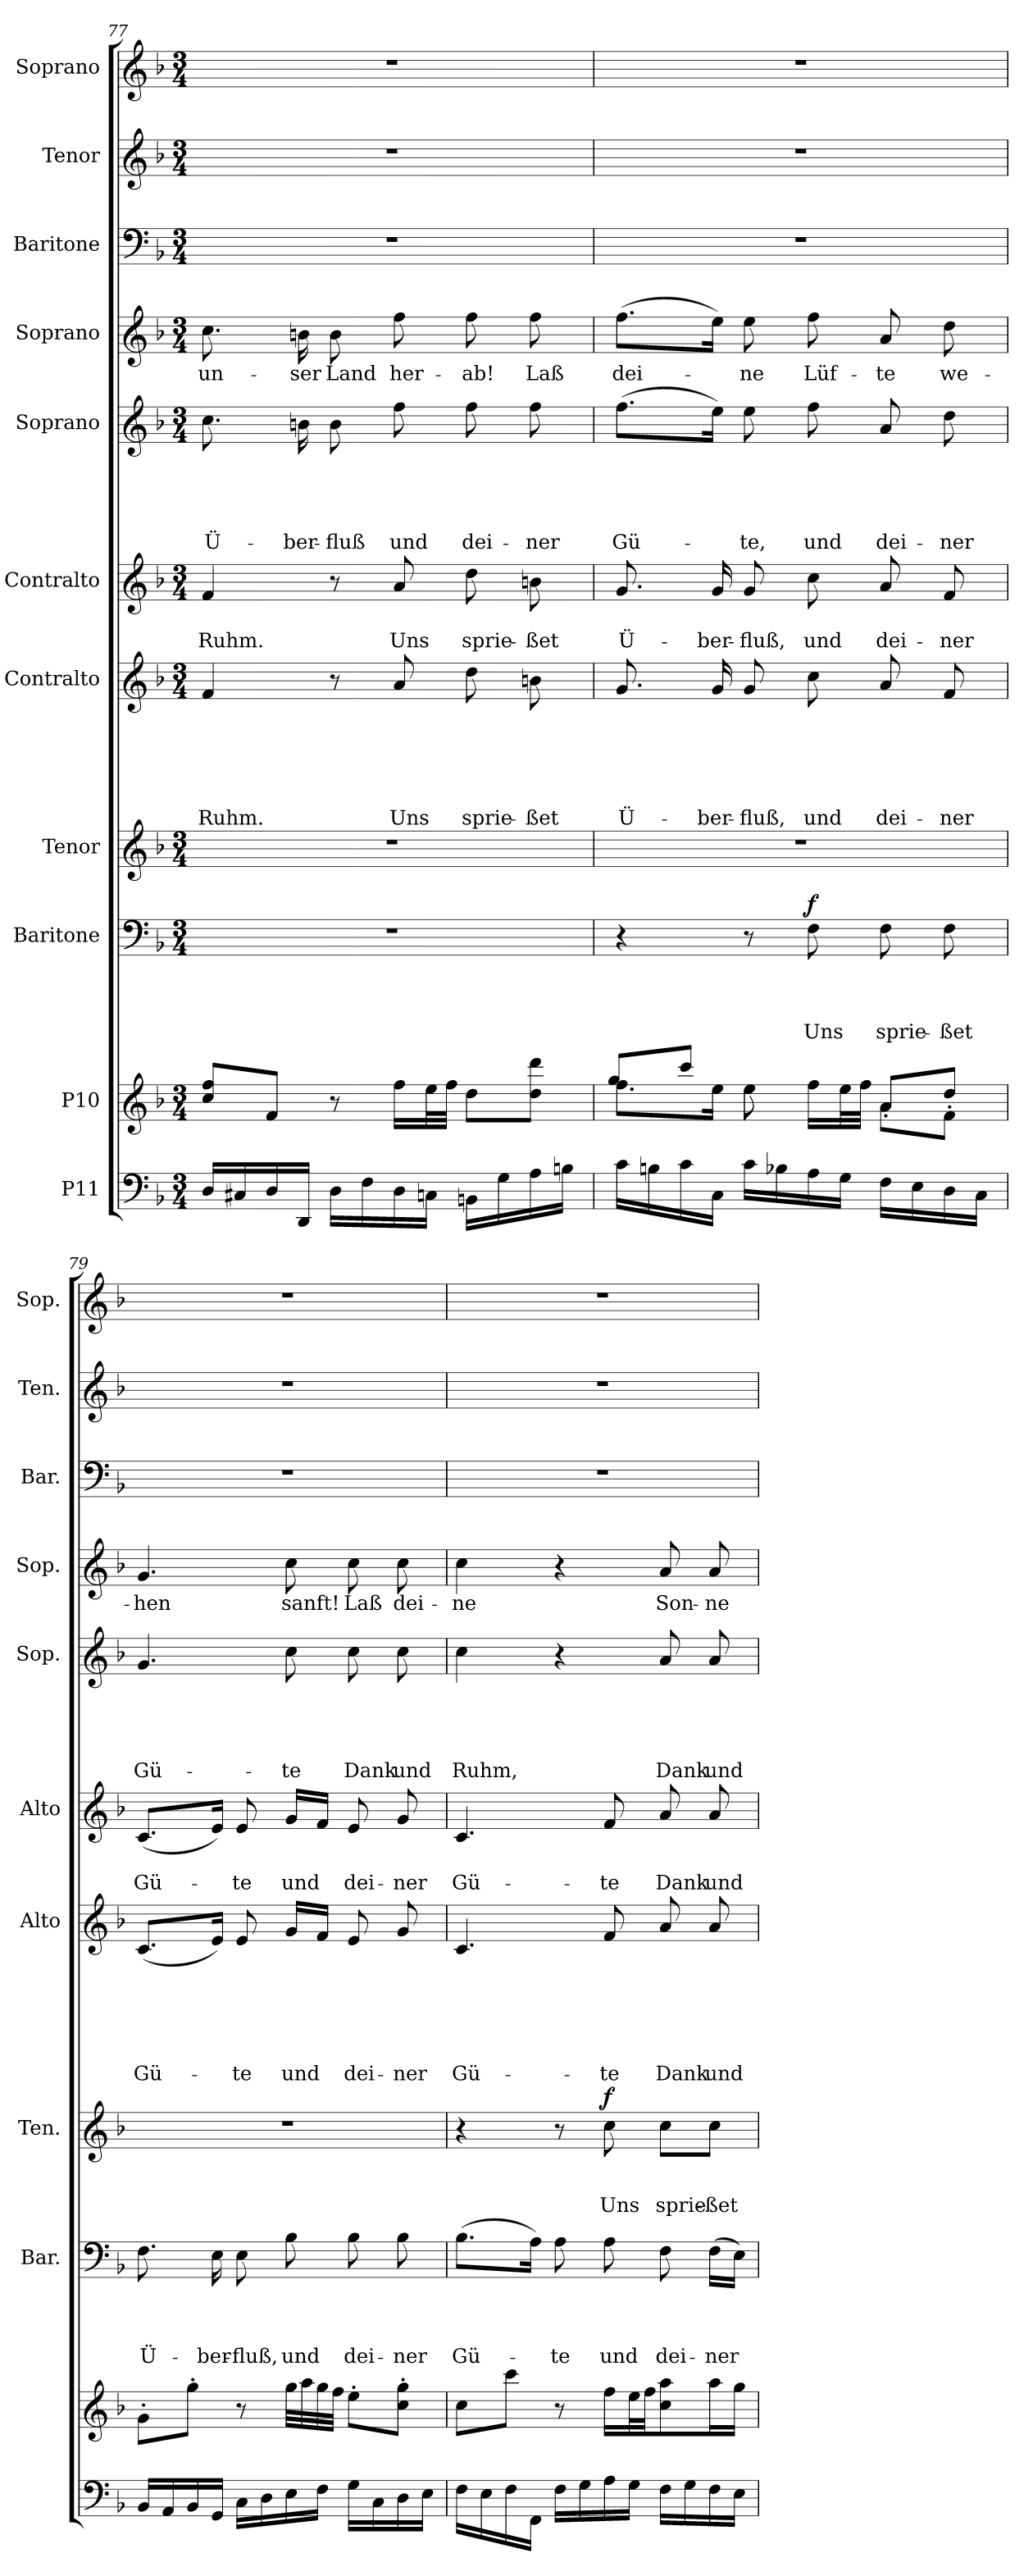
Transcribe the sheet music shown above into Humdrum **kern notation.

**kern	**kern	**kern	**text	**text	**text	**text	**dynam	**kern	**text	**text	**text	**dynam	**kern	**text	**text	**text	**text	**text	**text	**kern	**text	**text	**kern	**text	**text	**text	**text	**text	**kern	**text	**kern	**kern	**kern
*part11	*part10	*part9	*part9	*part9	*part9	*part9	*part9	*part8	*part8	*part8	*part8	*part8	*part7	*part7	*part7	*part7	*part7	*part7	*part7	*part6	*part6	*part6	*part5	*part5	*part5	*part5	*part5	*part5	*part4	*part4	*part3	*part2	*part1
*staff11	*staff10	*staff9	*staff9	*staff9	*staff9	*staff9	*staff9	*staff8	*staff8	*staff8	*staff8	*staff8	*staff7	*staff7	*staff7	*staff7	*staff7	*staff7	*staff7	*staff6	*staff6	*staff6	*staff5	*staff5	*staff5	*staff5	*staff5	*staff5	*staff4	*staff4	*staff3	*staff2	*staff1
*I"P11	*I"P10	*I"Baritone	*	*	*	*	*	*I"Tenor	*	*	*	*	*I"Contralto	*	*	*	*	*	*	*I"Contralto	*	*	*I"Soprano	*	*	*	*	*	*I"Soprano	*	*I"Baritone	*I"Tenor	*I"Soprano
*	*	*I'Bar.	*	*	*	*	*	*I'Ten.	*	*	*	*	*I'Alto	*	*	*	*	*	*	*I'Alto	*	*	*I'Sop.	*	*	*	*	*	*I'Sop.	*	*I'Bar.	*I'Ten.	*I'Sop.
*clefF4	*clefG2	*clefF4	*	*	*	*	*	*clefG2	*	*	*	*	*clefG2	*	*	*	*	*	*	*clefG2	*	*	*clefG2	*	*	*	*	*	*clefG2	*	*clefF4	*clefG2	*clefG2
*	*	*	*	*	*	*	*	*ITrd7c12	*	*	*	*	*	*	*	*	*	*	*	*	*	*	*	*	*	*	*	*	*	*	*	*ITrd7c12	*
*k[b-]	*k[b-]	*k[b-]	*	*	*	*	*	*k[b-]	*	*	*	*	*k[b-]	*	*	*	*	*	*	*k[b-]	*	*	*k[b-]	*	*	*	*	*	*k[b-]	*	*k[b-]	*k[b-]	*k[b-]
*F:	*F:	*F:	*	*	*	*	*	*F:	*	*	*	*	*F:	*	*	*	*	*	*	*F:	*	*	*F:	*	*	*	*	*	*F:	*	*F:	*F:	*F:
*M3/4	*M3/4	*M3/4	*	*	*	*	*	*M3/4	*	*	*	*	*M3/4	*	*	*	*	*	*	*M3/4	*	*	*M3/4	*	*	*	*	*	*M3/4	*	*M3/4	*M3/4	*M3/4
=77	=77	=77	=77	=77	=77	=77	=77	=77	=77	=77	=77	=77	=77	=77	=77	=77	=77	=77	=77	=77	=77	=77	=77	=77	=77	=77	=77	=77	=77	=77	=77	=77	=77
*^	*^	*	*	*	*	*	*	*	*	*	*	*	*	*	*	*	*	*	*	*	*	*	*	*	*	*	*	*	*	*	*	*	*
*	*	*	*^	*	*	*	*	*	*	*	*	*	*	*	*	*	*	*	*	*	*	*	*	*	*	*	*	*	*	*	*	*	*	*	*
!	!	!	!	!	!LO:N:vis=1	!	!	!	!	!	!LO:N:vis=1	!	!	!	!	!	!	!	!	!	!	!LO:LY:b	!	!	!LO:LY:b	!	!	!	!	!	!LO:LY:b	!	!LO:LY:b	!	!	!
16D/LL	2.ryy	2.ryy	2.ryy	8cc/ 8ff/L	2.r	.	.	.	.	.	2.r	.	.	.	.	4f/	.	.	.	.	.	Ruhm.	4f/	.	Ruhm.	8.cc\	.	.	.	.	Ü-	8.cc\	un-	2.r	2.r	2.r
16C#X/	.	.	.	.	.	.	.	.	.	.	.	.	.	.	.	.	.	.	.	.	.	.	.	.	.	.	.	.	.	.	.	.	.	.	.	.
16D/	.	.	.	8f/J	.	.	.	.	.	.	.	.	.	.	.	.	.	.	.	.	.	.	.	.	.	.	.	.	.	.	.	.	.	.	.	.
!	!	!	!	!	!	!	!	!	!	!	!	!	!	!	!	!	!	!	!	!	!	!	!	!	!	!	!	!	!	!	!LO:LY:b	!	!LO:LY:b	!	!	!
16DD/JJ	.	.	.	.	.	.	.	.	.	.	.	.	.	.	.	.	.	.	.	.	.	.	.	.	.	16bn\	.	.	.	.	-ber-	16bn\	-ser	.	.	.
!	!	!	!	!	!	!	!	!	!	!	!	!	!	!	!	!	!	!	!	!	!	!	!	!	!	!	!	!	!	!	!LO:LY:b	!	!LO:LY:b	!	!	!
16D\LL	.	.	.	8r	.	.	.	.	.	.	.	.	.	.	.	8r	.	.	.	.	.	.	8r	.	.	8b\	.	.	.	.	-fluß	8b\	Land	.	.	.
16F\	.	.	.	.	.	.	.	.	.	.	.	.	.	.	.	.	.	.	.	.	.	.	.	.	.	.	.	.	.	.	.	.	.	.	.	.
!	!	!	!	!	!	!	!	!	!	!	!	!	!	!	!	!	!	!	!	!	!	!LO:LY:b	!	!	!LO:LY:b	!	!	!	!	!	!LO:LY:b	!	!LO:LY:b	!	!	!
16D\	.	.	.	16ff\LL	.	.	.	.	.	.	.	.	.	.	.	8a/	.	.	.	.	.	Uns	8a/	.	Uns	8ff\	.	.	.	.	und	8ff\	her-	.	.	.
16Cn\JJ	.	.	.	32ee\L	.	.	.	.	.	.	.	.	.	.	.	.	.	.	.	.	.	.	.	.	.	.	.	.	.	.	.	.	.	.	.	.
.	.	.	.	32ff\JJJ	.	.	.	.	.	.	.	.	.	.	.	.	.	.	.	.	.	.	.	.	.	.	.	.	.	.	.	.	.	.	.	.
!	!	!	!	!	!	!	!	!	!	!	!	!	!	!	!	!	!	!	!	!	!	!LO:LY:b	!	!	!LO:LY:b	!	!	!	!	!	!LO:LY:b	!	!LO:LY:b	!	!	!
16BBn\LL	.	.	.	8dd\L	.	.	.	.	.	.	.	.	.	.	.	8dd\	.	.	.	.	.	sprie-	8dd\	.	sprie-	8ff\	.	.	.	.	dei-	8ff\	-ab!	.	.	.
16G\	.	.	.	.	.	.	.	.	.	.	.	.	.	.	.	.	.	.	.	.	.	.	.	.	.	.	.	.	.	.	.	.	.	.	.	.
!	!	!	!	!	!	!	!	!	!	!	!	!	!	!	!	!	!	!	!	!	!	!LO:LY:b	!	!	!LO:LY:b	!	!	!	!	!	!LO:LY:b	!	!LO:LY:b	!	!	!
16A\	.	.	.	8dd\ 8ddd\J	.	.	.	.	.	.	.	.	.	.	.	8bn\	.	.	.	.	.	-ßet	8bn\	.	-ßet	8ff\	.	.	.	.	-ner	8ff\	Laß	.	.	.
16Bn\JJ	.	.	.	.	.	.	.	.	.	.	.	.	.	.	.	.	.	.	.	.	.	.	.	.	.	.	.	.	.	.	.	.	.	.	.	.
!!LO:PB:g=z
=78	=78	=78	=78	=78	=78	=78	=78	=78	=78	=78	=78	=78	=78	=78	=78	=78	=78	=78	=78	=78	=78	=78	=78	=78	=78	=78	=78	=78	=78	=78	=78	=78	=78	=78	=78	=78
!	!	!	!	!	!	!	!	!	!	!	!LO:N:vis=1	!	!	!	!	!	!	!	!	!	!	!LO:LY:b	!	!	!LO:LY:b	!	!	!	!	!	!LO:LY:b	!	!LO:LY:b	!LO:N:vis=1	!	!
16c\LL	2.ryy	2.ryy	8.ff\L	8gg/L	4r	.	.	.	.	.	2.r	.	.	.	.	8.g/	.	.	.	.	.	Ü-	8.g/	.	Ü-	(>8.ff\L	.	.	.	.	Gü-	(>8.ff\L	dei-	2.r	2.r	2.r
16Bn\	.	.	.	.	.	.	.	.	.	.	.	.	.	.	.	.	.	.	.	.	.	.	.	.	.	.	.	.	.	.	.	.	.	.	.	.
16c\	.	.	.	8ccc/J	.	.	.	.	.	.	.	.	.	.	.	.	.	.	.	.	.	.	.	.	.	.	.	.	.	.	.	.	.	.	.	.
!	!	!	!	!	!	!	!	!	!	!	!	!	!	!	!	!	!	!	!	!	!	!LO:LY:b	!	!	!LO:LY:b	!	!	!	!	!	!	!	!	!	!	!
16C\JJ	.	.	16ee\Jk	.	.	.	.	.	.	.	.	.	.	.	.	16g/	.	.	.	.	.	-ber-	16g/	.	-ber-	16ee\Jk)	.	.	.	.	.	16ee\Jk)	.	.	.	.
!	!	!	!	!	!	!	!	!	!	!	!	!	!	!	!	!	!	!	!	!	!	!LO:LY:b	!	!	!LO:LY:b	!	!	!	!	!	!LO:LY:b	!	!LO:LY:b	!	!	!
16c\LL	.	.	8ee\	8ee\	8r	.	.	.	.	.	.	.	.	.	.	8g/	.	.	.	.	.	-fluß,	8g/	.	-fluß,	8ee\	.	.	.	.	-te,	8ee\	-ne	.	.	.
16B-X\	.	.	.	.	.	.	.	.	.	.	.	.	.	.	.	.	.	.	.	.	.	.	.	.	.	.	.	.	.	.	.	.	.	.	.	.
!	!	!	!	!	!	!	!	!	!LO:LY:b	!LO:DY:a	!	!	!	!	!	!	!	!	!	!	!	!LO:LY:b	!	!	!LO:LY:b	!	!	!	!	!	!LO:LY:b	!	!LO:LY:b	!	!	!
16A\	.	.	8ryy	16ff\LL	8F\	.	.	.	Uns	f	.	.	.	.	.	8cc\	.	.	.	.	.	und	8cc\	.	und	8ff\	.	.	.	.	und	8ff\	Lüf-	.	.	.
16G\JJ	.	.	.	32ee\L	.	.	.	.	.	.	.	.	.	.	.	.	.	.	.	.	.	.	.	.	.	.	.	.	.	.	.	.	.	.	.	.
.	.	.	.	32ff\JJJ	.	.	.	.	.	.	.	.	.	.	.	.	.	.	.	.	.	.	.	.	.	.	.	.	.	.	.	.	.	.	.	.
!	!	!	!	!	!	!	!	!	!LO:LY:b	!	!	!	!	!	!	!	!	!	!	!	!	!LO:LY:b	!	!	!LO:LY:b	!	!	!	!	!	!LO:LY:b	!	!LO:LY:b	!	!	!
16F\LL	.	.	8a'</L	8a\L	8F\	.	.	.	sprie-	.	.	.	.	.	.	8a/	.	.	.	.	.	dei-	8a/	.	dei-	8a/	.	.	.	.	dei-	8a/	-te	.	.	.
16E\	.	.	.	.	.	.	.	.	.	.	.	.	.	.	.	.	.	.	.	.	.	.	.	.	.	.	.	.	.	.	.	.	.	.	.	.
!	!	!	!	!	!	!	!	!	!LO:LY:b	!	!	!	!	!	!	!	!	!	!	!	!	!LO:LY:b	!	!	!LO:LY:b	!	!	!	!	!	!LO:LY:b	!	!LO:LY:b	!	!	!
16D\	.	.	8dd'</J	8f\J	8F\	.	.	.	-ßet	.	.	.	.	.	.	8f/	.	.	.	.	.	-ner	8f/	.	-ner	8dd\	.	.	.	.	-ner	8dd\	we-	.	.	.
16C\JJ	.	.	.	.	.	.	.	.	.	.	.	.	.	.	.	.	.	.	.	.	.	.	.	.	.	.	.	.	.	.	.	.	.	.	.	.
=79	=79	=79	=79	=79	=79	=79	=79	=79	=79	=79	=79	=79	=79	=79	=79	=79	=79	=79	=79	=79	=79	=79	=79	=79	=79	=79	=79	=79	=79	=79	=79	=79	=79	=79	=79	=79
!	!	!	!	!	!	!	!	!	!LO:LY:b	!	!LO:N:vis=1	!	!	!	!	!	!	!	!	!	!	!LO:LY:b	!	!	!LO:LY:b	!	!	!	!	!	!LO:LY:b	!	!LO:LY:b	!	!	!
16BB-/LL	2.ryy	2.ryy	2.ryy	8g'>\L	8.F\	.	.	.	Ü-	.	2.r	.	.	.	.	(<8.c/L	.	.	.	.	.	Gü-	(<8.c/L	.	Gü-	4.g/	.	.	.	.	Gü-	4.g/	-hen	2.r	2.r	2.r
16AA/	.	.	.	.	.	.	.	.	.	.	.	.	.	.	.	.	.	.	.	.	.	.	.	.	.	.	.	.	.	.	.	.	.	.	.	.
16BB-/	.	.	.	8gg'>\J	.	.	.	.	.	.	.	.	.	.	.	.	.	.	.	.	.	.	.	.	.	.	.	.	.	.	.	.	.	.	.	.
!	!	!	!	!	!	!	!	!	!LO:LY:b	!	!	!	!	!	!	!	!	!	!	!	!	!	!	!	!	!	!	!	!	!	!	!	!	!	!	!
16GG/JJ	.	.	.	.	16E\	.	.	.	-ber-	.	.	.	.	.	.	16e/Jk)	.	.	.	.	.	.	16e/Jk)	.	.	.	.	.	.	.	.	.	.	.	.	.
!	!	!	!	!	!	!	!	!	!LO:LY:b	!	!	!	!	!	!	!	!	!	!	!	!	!LO:LY:b	!	!	!LO:LY:b	!	!	!	!	!	!	!	!	!	!	!
16C\LL	.	.	.	8r	8E\	.	.	.	-fluß,	.	.	.	.	.	.	8e/	.	.	.	.	.	-te	8e/	.	-te	.	.	.	.	.	.	.	.	.	.	.
16D\	.	.	.	.	.	.	.	.	.	.	.	.	.	.	.	.	.	.	.	.	.	.	.	.	.	.	.	.	.	.	.	.	.	.	.	.
!	!	!	!	!	!	!	!	!	!LO:LY:b	!	!	!	!	!	!	!	!	!	!	!	!	!LO:LY:b	!	!	!LO:LY:b	!	!	!	!	!	!LO:LY:b	!	!LO:LY:b	!	!	!
16E\	.	.	.	32gg\LLL	8B-\	.	.	.	und	.	.	.	.	.	.	16g/LL	.	.	.	.	.	und	16g/LL	.	und	8cc\	.	.	.	.	-te	8cc\	sanft!	.	.	.
.	.	.	.	32aa\	.	.	.	.	.	.	.	.	.	.	.	.	.	.	.	.	.	.	.	.	.	.	.	.	.	.	.	.	.	.	.	.
16F\JJ	.	.	.	32gg\	.	.	.	.	.	.	.	.	.	.	.	16f/JJ	.	.	.	.	.	.	16f/JJ	.	.	.	.	.	.	.	.	.	.	.	.	.
.	.	.	.	32ff\JJJ	.	.	.	.	.	.	.	.	.	.	.	.	.	.	.	.	.	.	.	.	.	.	.	.	.	.	.	.	.	.	.	.
!	!	!	!	!	!	!	!	!	!LO:LY:b	!	!	!	!	!	!	!	!	!	!	!	!	!LO:LY:b	!	!	!LO:LY:b	!	!	!	!	!	!LO:LY:b	!	!LO:LY:b	!	!	!
16G\LL	.	.	.	8ee'>\L	8B-\	.	.	.	dei-	.	.	.	.	.	.	8e/	.	.	.	.	.	dei-	8e/	.	dei-	8cc\	.	.	.	.	Dank	8cc\	Laß	.	.	.
16C\	.	.	.	.	.	.	.	.	.	.	.	.	.	.	.	.	.	.	.	.	.	.	.	.	.	.	.	.	.	.	.	.	.	.	.	.
!	!	!	!	!	!	!	!	!	!LO:LY:b	!	!	!	!	!	!	!	!	!	!	!	!	!LO:LY:b	!	!	!LO:LY:b	!	!	!	!	!	!LO:LY:b	!	!LO:LY:b	!	!	!
16D\	.	.	.	8cc\'> 8gg\'>J	8B-\	.	.	.	-ner	.	.	.	.	.	.	8g/	.	.	.	.	.	-ner	8g/	.	-ner	8cc\	.	.	.	.	und	8cc\	dei-	.	.	.
16E\JJ	.	.	.	.	.	.	.	.	.	.	.	.	.	.	.	.	.	.	.	.	.	.	.	.	.	.	.	.	.	.	.	.	.	.	.	.
=80	=80	=80	=80	=80	=80	=80	=80	=80	=80	=80	=80	=80	=80	=80	=80	=80	=80	=80	=80	=80	=80	=80	=80	=80	=80	=80	=80	=80	=80	=80	=80	=80	=80	=80	=80	=80
!	!	!	!	!	!	!	!	!	!LO:LY:b	!	!	!	!	!	!	!	!	!	!	!	!	!LO:LY:b	!	!	!LO:LY:b	!	!	!	!	!	!LO:LY:b	!	!LO:LY:b	!	!	!
16F\LL	2.ryy	2.ryy	2.ryy	8cc\L	(>8.B-\L	.	.	.	Gü-	.	4r	.	.	.	.	4.c/	.	.	.	.	.	Gü-	4.c/	.	Gü-	4cc\	.	.	.	.	Ruhm,	4cc\	-ne	2.r	2.r	2.r
16E\	.	.	.	.	.	.	.	.	.	.	.	.	.	.	.	.	.	.	.	.	.	.	.	.	.	.	.	.	.	.	.	.	.	.	.	.
16F\	.	.	.	8ccc\J	.	.	.	.	.	.	.	.	.	.	.	.	.	.	.	.	.	.	.	.	.	.	.	.	.	.	.	.	.	.	.	.
16FF\JJ	.	.	.	.	16A\Jk)	.	.	.	.	.	.	.	.	.	.	.	.	.	.	.	.	.	.	.	.	.	.	.	.	.	.	.	.	.	.	.
!	!	!	!	!	!	!	!	!	!LO:LY:b	!	!	!	!	!	!	!	!	!	!	!	!	!	!	!	!	!	!	!	!	!	!	!	!	!	!	!
16F\LL	.	.	.	8r	8A\	.	.	.	-te	.	8r	.	.	.	.	.	.	.	.	.	.	.	.	.	.	4r	.	.	.	.	.	4r	.	.	.	.
16G\	.	.	.	.	.	.	.	.	.	.	.	.	.	.	.	.	.	.	.	.	.	.	.	.	.	.	.	.	.	.	.	.	.	.	.	.
!	!	!	!	!	!	!	!	!	!LO:LY:b	!	!	!	!	!LO:LY:b	!LO:DY:a	!	!	!	!	!	!	!LO:LY:b	!	!	!LO:LY:b	!	!	!	!	!	!	!	!	!	!	!
16A\	.	.	.	16ff\LL	8A\	.	.	.	und	.	8c\	.	.	Uns	f	8f/	.	.	.	.	.	-te	8f/	.	-te	.	.	.	.	.	.	.	.	.	.	.
16G\JJ	.	.	.	32ee\L	.	.	.	.	.	.	.	.	.	.	.	.	.	.	.	.	.	.	.	.	.	.	.	.	.	.	.	.	.	.	.	.
.	.	.	.	32ff\JJ	.	.	.	.	.	.	.	.	.	.	.	.	.	.	.	.	.	.	.	.	.	.	.	.	.	.	.	.	.	.	.	.
!	!	!	!	!	!	!	!	!	!LO:LY:b	!	!	!	!	!LO:LY:b	!	!	!	!	!	!	!	!LO:LY:b	!	!	!LO:LY:b	!	!	!	!	!	!LO:LY:b	!	!LO:LY:b	!	!	!
16F\LL	.	.	.	8cc\ 8aa\	8F\	.	.	.	dei-	.	8c\L	.	.	sprie-	.	8a/	.	.	.	.	.	Dank	8a/	.	Dank	8a/	.	.	.	.	Dank	8a/	Son-	.	.	.
16G\	.	.	.	.	.	.	.	.	.	.	.	.	.	.	.	.	.	.	.	.	.	.	.	.	.	.	.	.	.	.	.	.	.	.	.	.
!	!	!	!	!	!	!	!	!	!LO:LY:b	!	!	!	!	!LO:LY:b	!	!	!	!	!	!	!	!LO:LY:b	!	!	!LO:LY:b	!	!	!	!	!	!LO:LY:b	!	!LO:LY:b	!	!	!
16F\	.	.	.	16aa\L	(>16F\LL	.	.	.	-ner	.	8c\J	.	.	-ßet	.	8a/	.	.	.	.	.	und	8a/	.	und	8a/	.	.	.	.	und	8a/	-ne	.	.	.
16E\JJ	.	.	.	16gg\JJ	16E\JJ)	.	.	.	.	.	.	.	.	.	.	.	.	.	.	.	.	.	.	.	.	.	.	.	.	.	.	.	.	.	.	.
*v	*v	*	*	*	*	*	*	*	*	*	*	*	*	*	*	*	*	*	*	*	*	*	*	*	*	*	*	*	*	*	*	*	*	*	*	*
*	*v	*v	*v	*	*	*	*	*	*	*	*	*	*	*	*	*	*	*	*	*	*	*	*	*	*	*	*	*	*	*	*	*	*	*	*
=	=	=	=	=	=	=	=	=	=	=	=	=	=	=	=	=	=	=	=	=	=	=	=	=	=	=	=	=	=	=	=	=	=
*-	*-	*-	*-	*-	*-	*-	*-	*-	*-	*-	*-	*-	*-	*-	*-	*-	*-	*-	*-	*-	*-	*-	*-	*-	*-	*-	*-	*-	*-	*-	*-	*-	*-
